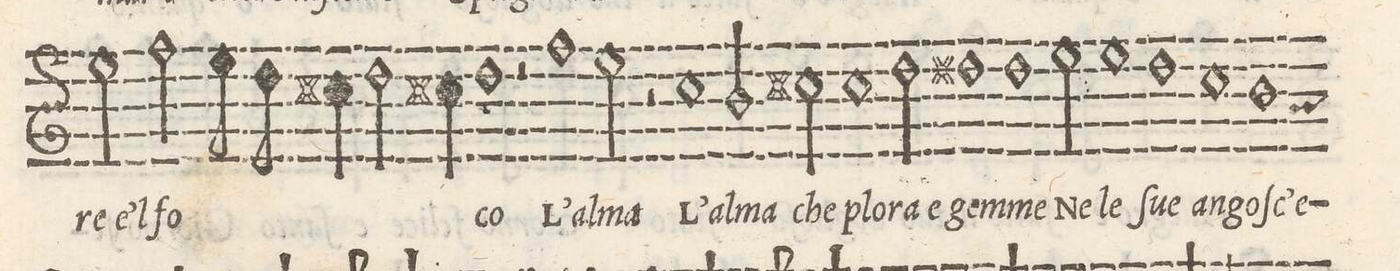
**kern	**text
*I"CANTO	*
*clefG2	*
*k[]	*
*met(C|)	*
*M2/1	*
2ee\	-re e'l
2ff\	fo-
8ee\	.
8dd\	.
=11-	=11-
4cc#X\	.
2dd\	.
4cc#X\	.
1dd	-co
=12-	=12-
2r	.
1ff	L'al-
2ee\	-ma
=13-	=13-
2r	.
1ccny	L'al-
2b/	-ma
=14-	=14-
2cc#X\	che
1cc#	plo-
2dd\	-ra e
=15-	=15-
1dd#X	gem-
1dd#	-me
=16-	=16-
2ee\	Ne
1ee	le
1ddny\	ſue an-
=17-	=17-
1ccny	-go-
1b\	-ſc'e
=18-	=18-
*-	*-
